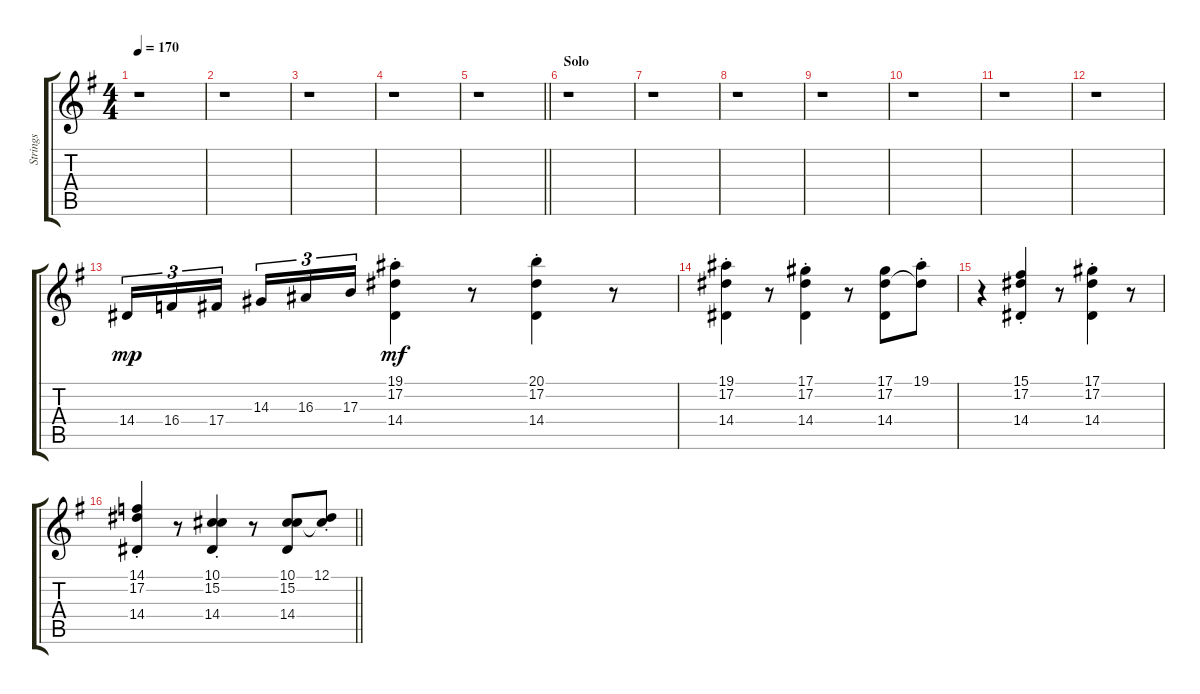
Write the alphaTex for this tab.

\track ("Strings" "Strings") {instrument stringensemble1}
\staff {score tabs}
\tuning (Eb4 Bb3 Gb3 Db3 Ab2 Eb2) {hide}
\ts (4 4)
\tempo 170
\clef g2
\ks g
r.1{dy f} |
r.1 |
r.1 |
r.1 |
\barLineRight lightlight
r.1 |
\section ("" "Solo")
r.1 |
r.1 |
r.1 |
r.1 |
r.1 |
r.1 |
r.1 |
14.4.16{tu (3 2) dy mp volume 13} 16.4.16{tu (3 2)} 17.4.16{tu (3 2) beam splitsecondary} 14.3.16{tu (3 2)} 16.3.16{tu (3 2)} 17.3.16{tu (3 2)} (19.1{st} 17.2{st} 14.4{st}).4{dy mf} r.8 (20.1{st} 17.2{st} 14.4{st}).4 r.8 |
(19.1{st} 17.2{st} 14.4{st}).4 r.8 (17.1{st} 17.2{st} 14.4{st}).4 r.8 (17.1 17.2 14.4).8 (19.1{st} 17.2{t}).8 |
r.4 (15.1{st} 17.2{st} 14.4{st}).4 r.8 (17.1{st} 17.2{st} 14.4{st}).4 r.8 |
\barLineRight lightlight
(14.1{st} 17.2{st} 14.4{st}).4 r.8 (10.1{st} 15.2{st} 14.4{st}).4 r.8 (10.1 15.2 14.4).8 (12.1{st} 15.2{t}).8
